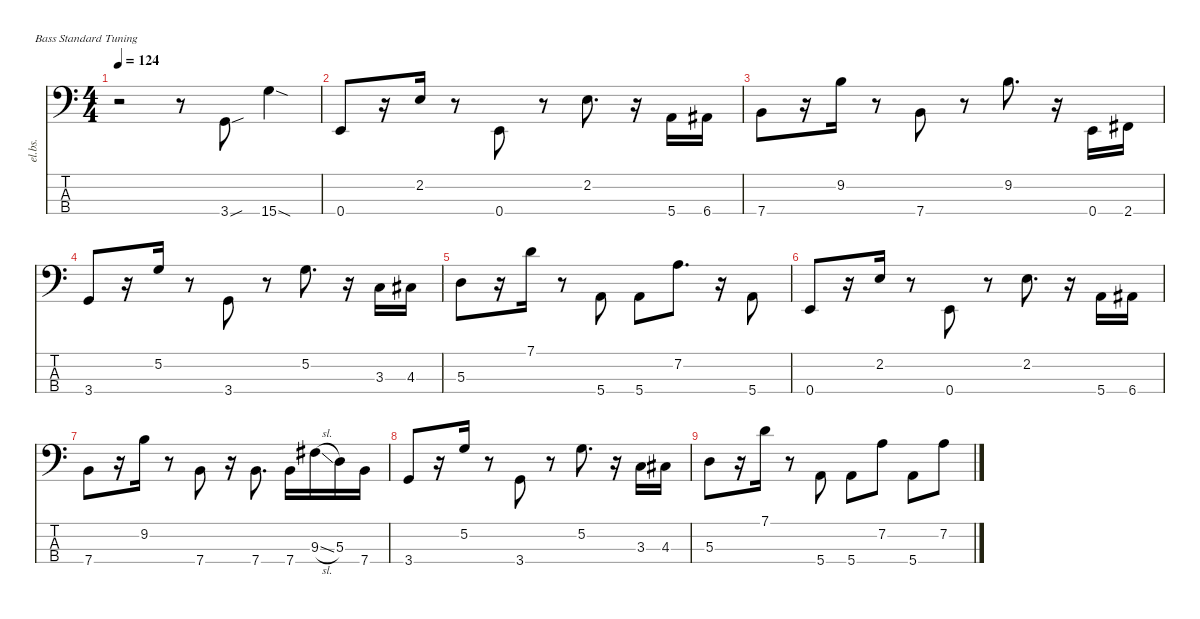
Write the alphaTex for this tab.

\defaultSystemsLayout 4
\hideDynamics
\bracketExtendMode nobrackets
\track ("Electric Bass" "el.bs.") {instrument electricbassfinger}
\staff {score tabs}
\tuning (G2 D2 A1 E1)
\ts (4 4)
\tempo 124
\clef f4
\ks c
r.2{dy mf instrument electricbassfinger beam Down} r.8{beam Down} 3.4{sou}.8{beam Up} 15.4{sod}.4{beam Down} |
0.4.8{beam Up} r.16{beam Up} 2.2.16{beam Up} r.8{beam Down} 0.4.8{beam Up} r.8{beam Down} 2.2.8{d beam Down} r.16{beam Down} 5.4.16{beam Up} 6.4{acc #}.16{beam Up} |
7.4.8{beam Down} r.16{beam Down} 9.2.16{beam Down} r.8{beam Down} 7.4.8{beam Up} r.8{beam Down} 9.2.8{d beam Down} r.16{beam Down} 0.4.16{beam Up} 2.4{acc #}.16{beam Up} |
3.4.8{beam Up} r.16{beam Up} 5.2.16{beam Up} r.8{beam Down} 3.4.8{beam Up} r.8{beam Down} 5.2.8{d beam Down} r.16{beam Down} 3.3.16{beam Up} 4.3{acc #}.16{beam Up} |
5.3.8{beam Down} r.16{beam Down} 7.1.16{beam Down} r.8{beam Down} 5.4.8{beam Up} 5.4.8{beam Down} 7.2.8{d beam Down} r.16{beam Down} 5.4.8{beam Up} |
0.4.8{beam Up} r.16{beam Up} 2.2.16{beam Up} r.8{beam Down} 0.4.8{beam Up} r.8{beam Down} 2.2.8{d beam Down} r.16{beam Down} 5.4.16{beam Up} 6.4{acc #}.16{beam Up} |
7.4.8{beam Down} r.16{beam Down} 9.2.16{beam Down} r.8{beam Down} 7.4.8{beam Up} r.16{beam Down} 7.4.8{d beam Up} 7.4.16{beam Down} 9.3{sl acc #}.16{beam Down} 5.3.16{beam Down} 7.4.16{beam Down} |
3.4.8{beam Up} r.16{beam Up} 5.2.16{beam Up} r.8{beam Down} 3.4.8{beam Up} r.8{beam Down} 5.2.8{d beam Down} r.16{beam Down} 3.3.16{beam Up} 4.3{acc #}.16{beam Up} |
5.3.8{beam Down} r.16{beam Down} 7.1.16{beam Down} r.8{beam Down} 5.4.8{beam Up} 5.4.8{beam Down} 7.2.8{beam Down} 5.4.8{beam Down} 7.2.8{beam Down}
